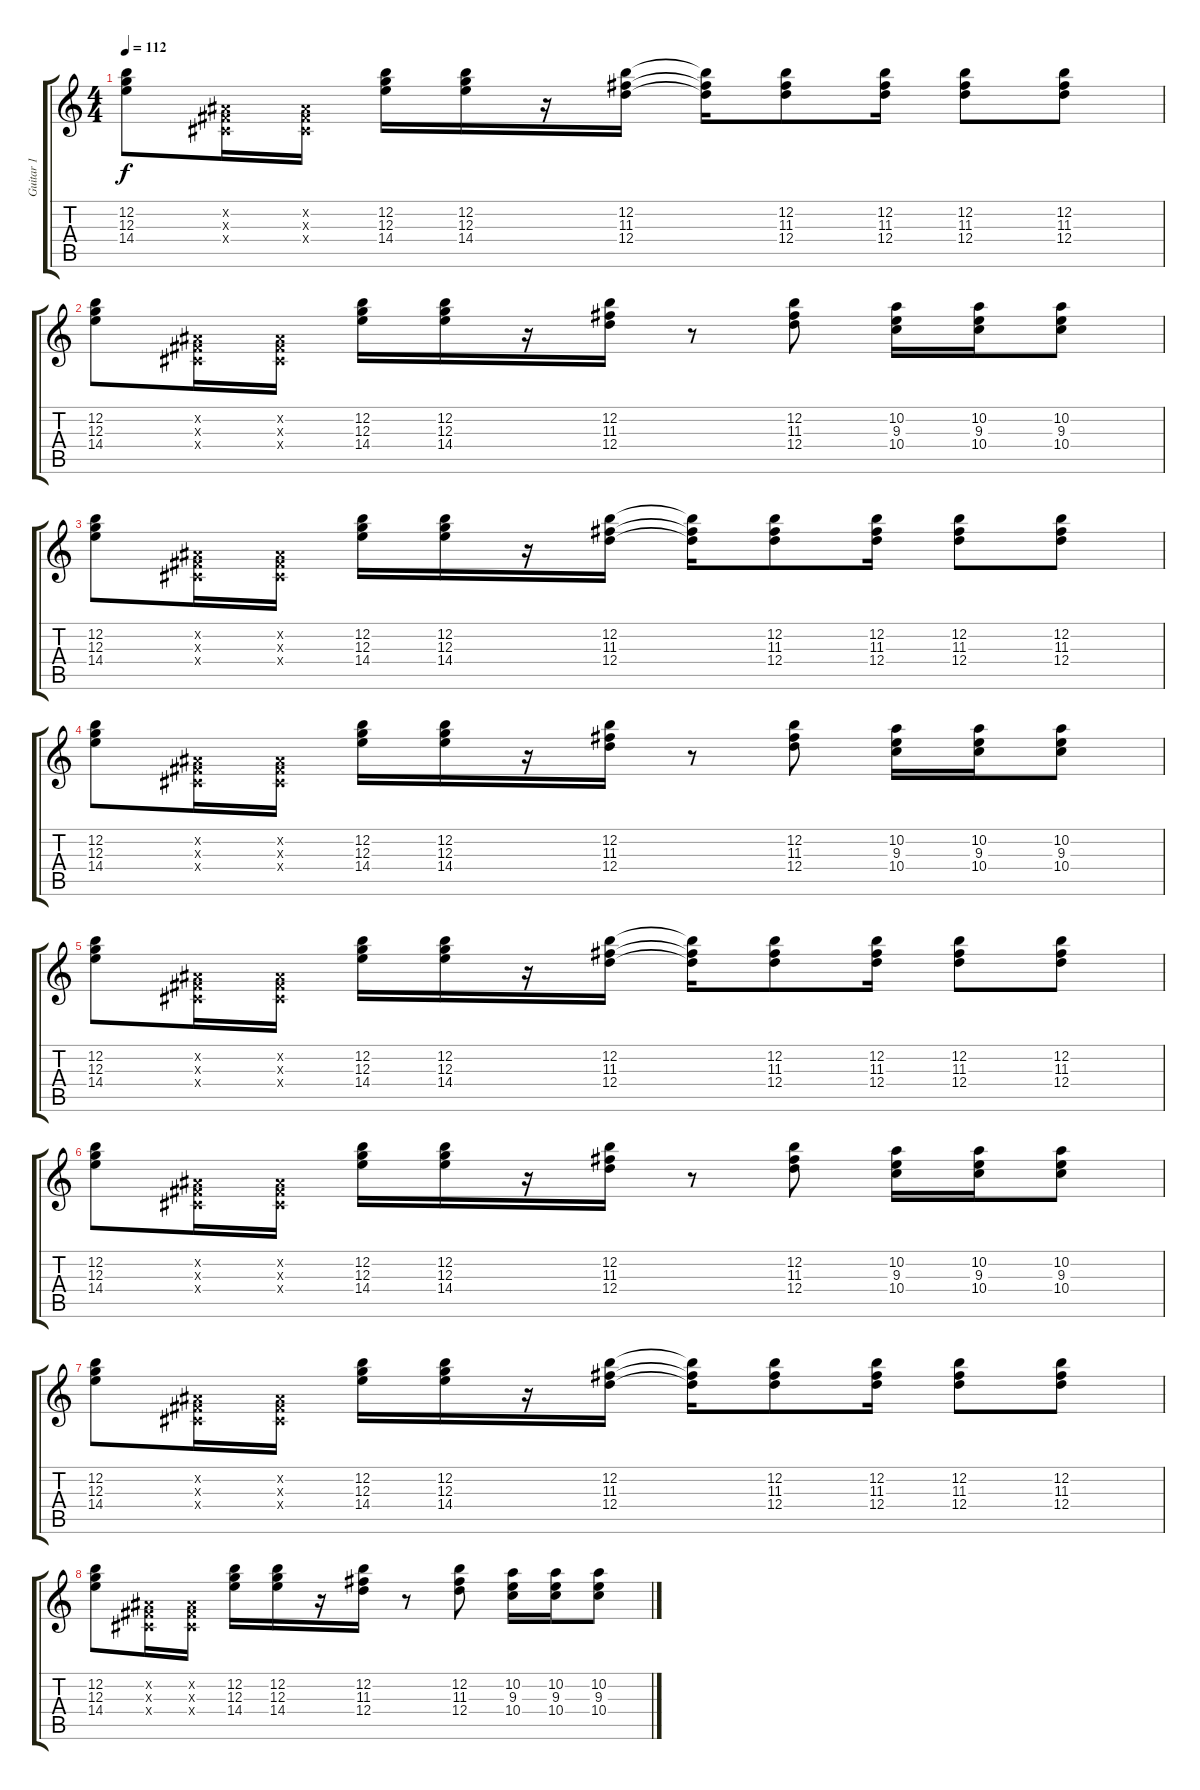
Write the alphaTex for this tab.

\track ("Guitar 1" "Guitar 1") {instrument electricguitarclean}
\staff {score tabs}
\tuning (E4 B3 G3 D3 A2 E2) {hide}
\ts (4 4)
\tempo 112
\clef g2
\ks c
(12.2 12.3 14.4).8{dy f} (-1.2{x} -1.3{x} -1.4{x}).16 (-1.2{x} -1.3{x} -1.4{x}).16 (12.2 12.3 14.4).16 (12.2 12.3 14.4).16 r.16 (12.2 11.3 12.4).16 (12.2{t} 11.3{t} 12.4{t}).16 (12.2 11.3 12.4).8 (12.2 11.3 12.4).16 (12.2 11.3 12.4).8 (12.2 11.3 12.4).8 |
(12.2 12.3 14.4).8 (-1.2{x} -1.3{x} -1.4{x}).16 (-1.2{x} -1.3{x} -1.4{x}).16 (12.2 12.3 14.4).16 (12.2 12.3 14.4).16 r.16 (12.2 11.3 12.4).16 r.8 (12.2 11.3 12.4).8 (10.2 9.3 10.4).16 (10.2 9.3 10.4).16 (10.2 9.3 10.4).8 |
(12.2 12.3 14.4).8 (-1.2{x} -1.3{x} -1.4{x}).16 (-1.2{x} -1.3{x} -1.4{x}).16 (12.2 12.3 14.4).16 (12.2 12.3 14.4).16 r.16 (12.2 11.3 12.4).16 (12.2{t} 11.3{t} 12.4{t}).16 (12.2 11.3 12.4).8 (12.2 11.3 12.4).16 (12.2 11.3 12.4).8 (12.2 11.3 12.4).8 |
(12.2 12.3 14.4).8 (-1.2{x} -1.3{x} -1.4{x}).16 (-1.2{x} -1.3{x} -1.4{x}).16 (12.2 12.3 14.4).16 (12.2 12.3 14.4).16 r.16 (12.2 11.3 12.4).16 r.8 (12.2 11.3 12.4).8 (10.2 9.3 10.4).16 (10.2 9.3 10.4).16 (10.2 9.3 10.4).8 |
(12.2 12.3 14.4).8 (-1.2{x} -1.3{x} -1.4{x}).16 (-1.2{x} -1.3{x} -1.4{x}).16 (12.2 12.3 14.4).16 (12.2 12.3 14.4).16 r.16 (12.2 11.3 12.4).16 (12.2{t} 11.3{t} 12.4{t}).16 (12.2 11.3 12.4).8 (12.2 11.3 12.4).16 (12.2 11.3 12.4).8 (12.2 11.3 12.4).8 |
(12.2 12.3 14.4).8 (-1.2{x} -1.3{x} -1.4{x}).16 (-1.2{x} -1.3{x} -1.4{x}).16 (12.2 12.3 14.4).16 (12.2 12.3 14.4).16 r.16 (12.2 11.3 12.4).16 r.8 (12.2 11.3 12.4).8 (10.2 9.3 10.4).16 (10.2 9.3 10.4).16 (10.2 9.3 10.4).8 |
(12.2 12.3 14.4).8 (-1.2{x} -1.3{x} -1.4{x}).16 (-1.2{x} -1.3{x} -1.4{x}).16 (12.2 12.3 14.4).16 (12.2 12.3 14.4).16 r.16 (12.2 11.3 12.4).16 (12.2{t} 11.3{t} 12.4{t}).16 (12.2 11.3 12.4).8 (12.2 11.3 12.4).16 (12.2 11.3 12.4).8 (12.2 11.3 12.4).8 |
(12.2 12.3 14.4).8 (-1.2{x} -1.3{x} -1.4{x}).16 (-1.2{x} -1.3{x} -1.4{x}).16 (12.2 12.3 14.4).16 (12.2 12.3 14.4).16 r.16 (12.2 11.3 12.4).16 r.8 (12.2 11.3 12.4).8 (10.2 9.3 10.4).16 (10.2 9.3 10.4).16 (10.2 9.3 10.4).8
